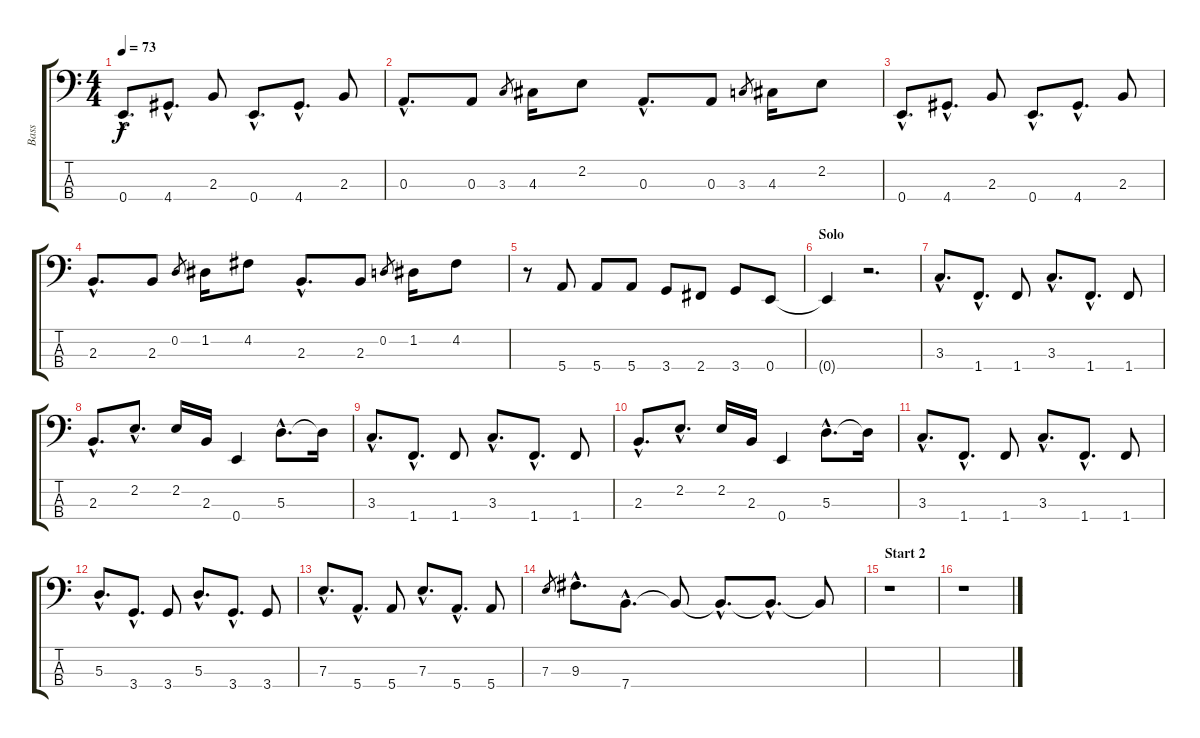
\track ("Bass" "Bass") {instrument electricbassfinger}
\staff {score tabs}
\tuning (G2 D2 A1 E1) {hide}
\ts (4 4)
\tempo 73
\clef f4
\ks c
0.4{hac}.8{d dy f} 4.4{hac}.8{d} 2.3.8 0.4{hac}.8{d} 4.4{hac}.8{d} 2.3.8 |
0.3{hac}.8{d} 0.3.8 3.3.8{gr} 4.3.16 2.2.8 0.3{hac}.8{d} 0.3.8 3.3.8{gr} 4.3.16 2.2.8 |
0.4{hac}.8{d} 4.4{hac}.8{d} 2.3.8 0.4{hac}.8{d} 4.4{hac}.8{d} 2.3.8 |
2.3{hac}.8{d} 2.3.8 0.2.8{gr} 1.2.16 4.2.8 2.3{hac}.8{d} 2.3.8 0.2.8{gr} 1.2.16 4.2.8 |
r.8 5.4.8 5.4.8 5.4.8 3.4.8 2.4.8 3.4.8 0.4.8 |
\section ("" "Solo")
0.4{t}.4 r.2{d} |
3.3{hac}.8{d} 1.4{hac}.8{d} 1.4.8 3.3{hac}.8{d} 1.4{hac}.8{d} 1.4.8 |
2.3{hac}.8{d} 2.2{hac}.8{d} 2.2.16 2.3.16 0.4.4 5.3{hac}.8{d} 5.3{t}.16 |
3.3{hac}.8{d} 1.4{hac}.8{d} 1.4.8 3.3{hac}.8{d} 1.4{hac}.8{d} 1.4.8 |
2.3{hac}.8{d} 2.2{hac}.8{d} 2.2.16 2.3.16 0.4.4 5.3{hac}.8{d} 5.3{t}.16 |
3.3{hac}.8{d} 1.4{hac}.8{d} 1.4.8 3.3{hac}.8{d} 1.4{hac}.8{d} 1.4.8 |
5.3{hac}.8{d} 3.4{hac}.8{d} 3.4.8 5.3{hac}.8{d} 3.4{hac}.8{d} 3.4.8 |
7.3{hac}.8{d} 5.4{hac}.8{d} 5.4.8 7.3{hac}.8{d} 5.4{hac}.8{d} 5.4.8 |
7.3.8{gr} 9.3{hac}.8{d} 7.4{hac}.8{d} 7.4{t}.8 7.4{hac t}.8{d} 7.4{hac t}.8{d} 7.4{t}.8 |
\section ("" "Start 2")
r.1 |
r.1
